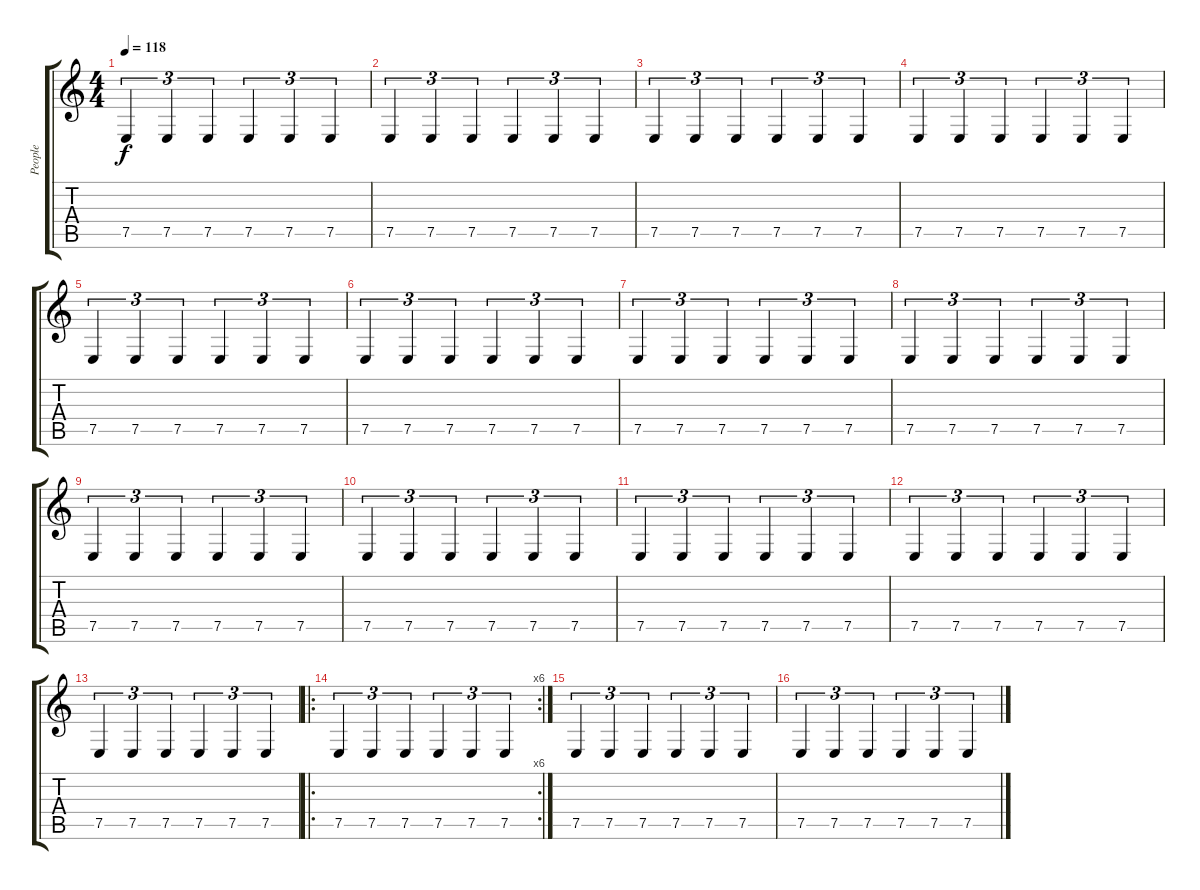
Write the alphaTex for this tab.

\track ("People" "People") {instrument applause}
\staff {score tabs}
\tuning (E4 B3 G3 D3 A2 E2) {hide}
\ts (4 4)
\tempo 118
\clef g2
\ks c
7.5.4{tu (3 2) dy f} 7.5.4{tu (3 2)} 7.5.4{tu (3 2)} 7.5.4{tu (3 2)} 7.5.4{tu (3 2)} 7.5.4{tu (3 2)} |
7.5.4{tu (3 2)} 7.5.4{tu (3 2)} 7.5.4{tu (3 2)} 7.5.4{tu (3 2)} 7.5.4{tu (3 2)} 7.5.4{tu (3 2)} |
7.5.4{tu (3 2)} 7.5.4{tu (3 2)} 7.5.4{tu (3 2)} 7.5.4{tu (3 2)} 7.5.4{tu (3 2)} 7.5.4{tu (3 2)} |
7.5.4{tu (3 2)} 7.5.4{tu (3 2)} 7.5.4{tu (3 2)} 7.5.4{tu (3 2)} 7.5.4{tu (3 2)} 7.5.4{tu (3 2)} |
7.5.4{tu (3 2)} 7.5.4{tu (3 2)} 7.5.4{tu (3 2)} 7.5.4{tu (3 2)} 7.5.4{tu (3 2)} 7.5.4{tu (3 2)} |
7.5.4{tu (3 2)} 7.5.4{tu (3 2)} 7.5.4{tu (3 2)} 7.5.4{tu (3 2)} 7.5.4{tu (3 2)} 7.5.4{tu (3 2)} |
7.5.4{tu (3 2)} 7.5.4{tu (3 2)} 7.5.4{tu (3 2)} 7.5.4{tu (3 2)} 7.5.4{tu (3 2)} 7.5.4{tu (3 2)} |
7.5.4{tu (3 2)} 7.5.4{tu (3 2)} 7.5.4{tu (3 2)} 7.5.4{tu (3 2)} 7.5.4{tu (3 2)} 7.5.4{tu (3 2)} |
7.5.4{tu (3 2)} 7.5.4{tu (3 2)} 7.5.4{tu (3 2)} 7.5.4{tu (3 2)} 7.5.4{tu (3 2)} 7.5.4{tu (3 2)} |
7.5.4{tu (3 2)} 7.5.4{tu (3 2)} 7.5.4{tu (3 2)} 7.5.4{tu (3 2)} 7.5.4{tu (3 2)} 7.5.4{tu (3 2)} |
7.5.4{tu (3 2)} 7.5.4{tu (3 2)} 7.5.4{tu (3 2)} 7.5.4{tu (3 2)} 7.5.4{tu (3 2)} 7.5.4{tu (3 2)} |
7.5.4{tu (3 2)} 7.5.4{tu (3 2)} 7.5.4{tu (3 2)} 7.5.4{tu (3 2)} 7.5.4{tu (3 2)} 7.5.4{tu (3 2)} |
7.5.4{tu (3 2)} 7.5.4{tu (3 2)} 7.5.4{tu (3 2)} 7.5.4{tu (3 2)} 7.5.4{tu (3 2)} 7.5.4{tu (3 2)} |
\ro
\rc 6
7.5.4{tu (3 2)} 7.5.4{tu (3 2)} 7.5.4{tu (3 2)} 7.5.4{tu (3 2)} 7.5.4{tu (3 2)} 7.5.4{tu (3 2)} |
7.5.4{tu (3 2)} 7.5.4{tu (3 2)} 7.5.4{tu (3 2)} 7.5.4{tu (3 2)} 7.5.4{tu (3 2)} 7.5.4{tu (3 2)} |
7.5.4{tu (3 2)} 7.5.4{tu (3 2)} 7.5.4{tu (3 2)} 7.5.4{tu (3 2)} 7.5.4{tu (3 2)} 7.5.4{tu (3 2)}
